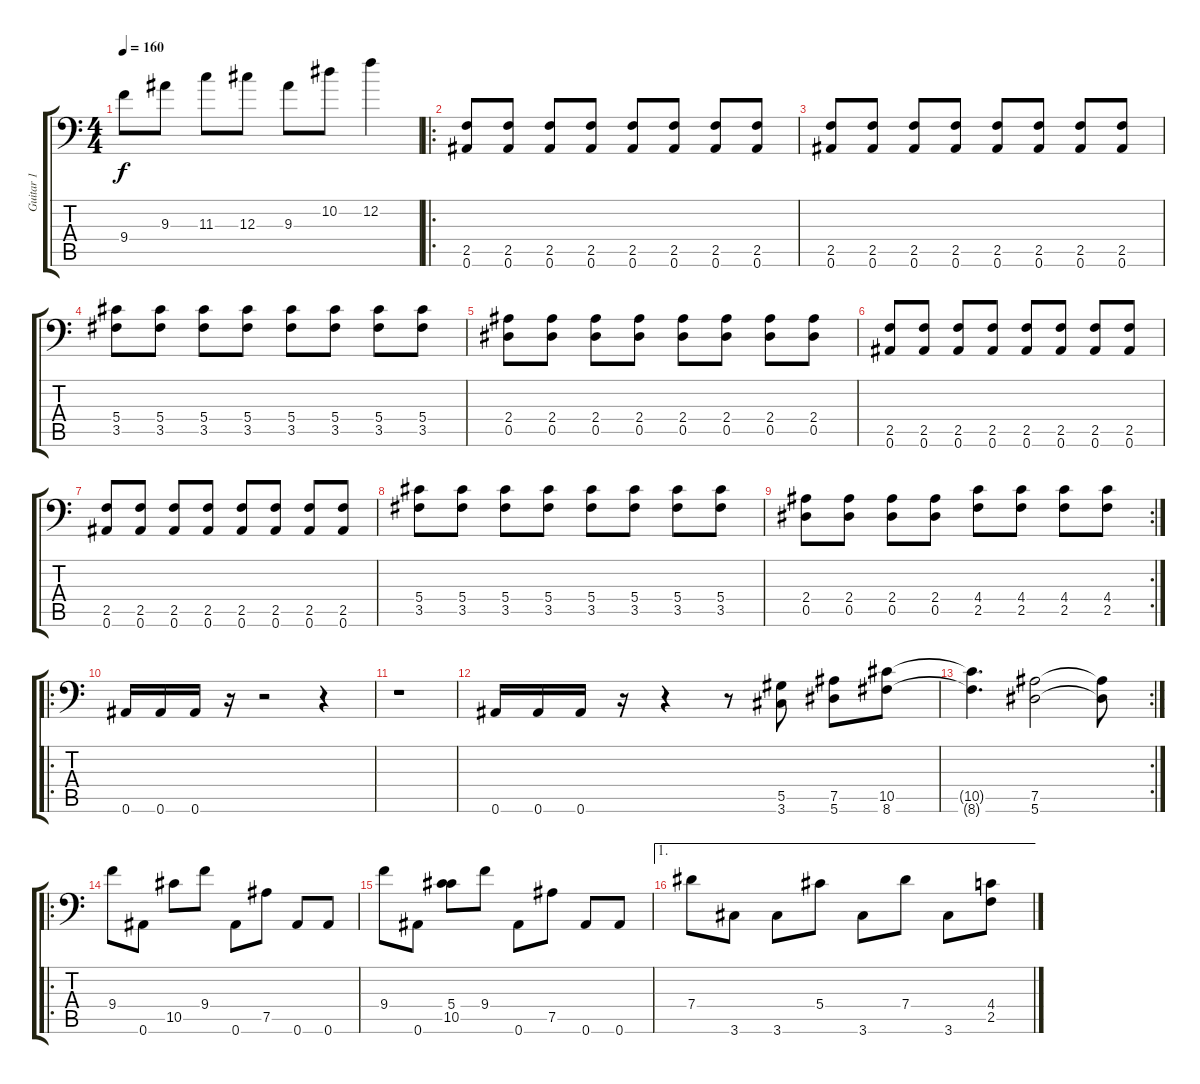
\track ("Guitar 1" "Guitar 1") {instrument distortionguitar}
\staff {score tabs}
\tuning (Bb3 F3 Db3 Ab2 Eb2 Bb1) {hide}
\ts (4 4)
\tempo 160
\clef f4
\ks c
9.4.8{dy f} 9.3.8 11.3.8 12.3.8 9.3.8 10.2.8 12.2.4 |
\ro
(2.5 0.6).8 (2.5 0.6).8 (2.5 0.6).8 (2.5 0.6).8 (2.5 0.6).8 (2.5 0.6).8 (2.5 0.6).8 (2.5 0.6).8 |
(2.5 0.6).8 (2.5 0.6).8 (2.5 0.6).8 (2.5 0.6).8 (2.5 0.6).8 (2.5 0.6).8 (2.5 0.6).8 (2.5 0.6).8 |
(5.4 3.5).8 (5.4 3.5).8 (5.4 3.5).8 (5.4 3.5).8 (5.4 3.5).8 (5.4 3.5).8 (5.4 3.5).8 (5.4 3.5).8 |
(2.4 0.5).8 (2.4 0.5).8 (2.4 0.5).8 (2.4 0.5).8 (2.4 0.5).8 (2.4 0.5).8 (2.4 0.5).8 (2.4 0.5).8 |
(2.5 0.6).8 (2.5 0.6).8 (2.5 0.6).8 (2.5 0.6).8 (2.5 0.6).8 (2.5 0.6).8 (2.5 0.6).8 (2.5 0.6).8 |
(2.5 0.6).8 (2.5 0.6).8 (2.5 0.6).8 (2.5 0.6).8 (2.5 0.6).8 (2.5 0.6).8 (2.5 0.6).8 (2.5 0.6).8 |
(5.4 3.5).8 (5.4 3.5).8 (5.4 3.5).8 (5.4 3.5).8 (5.4 3.5).8 (5.4 3.5).8 (5.4 3.5).8 (5.4 3.5).8 |
\rc 2
(2.4 0.5).8 (2.4 0.5).8 (2.4 0.5).8 (2.4 0.5).8 (4.4 2.5).8 (4.4 2.5).8 (4.4 2.5).8 (4.4 2.5).8 |
\ro
0.6.16 0.6.16 0.6.16 r.16 r.2 r.4 |
r.1 |
0.6.16 0.6.16 0.6.16 r.16 r.4 r.8 (5.5 3.6).8 (7.5 5.6).8 (10.5 8.6).8 |
\rc 2
(10.5{t} 8.6{t}).4{d} (7.5 5.6).2 (7.5{t} 5.6{t}).8 |
\ro
9.4.8 0.6.8 10.5.8 9.4.8 0.6.8 7.5.8 0.6.8 0.6.8 |
9.4.8 0.6.8 (5.4 10.5).8 9.4.8 0.6.8 7.5.8 0.6.8 0.6.8 |
\ae 1
7.4.8 3.6.8 3.6.8 5.4.8 3.6.8 7.4.8 3.6.8 (4.4 2.5).8
